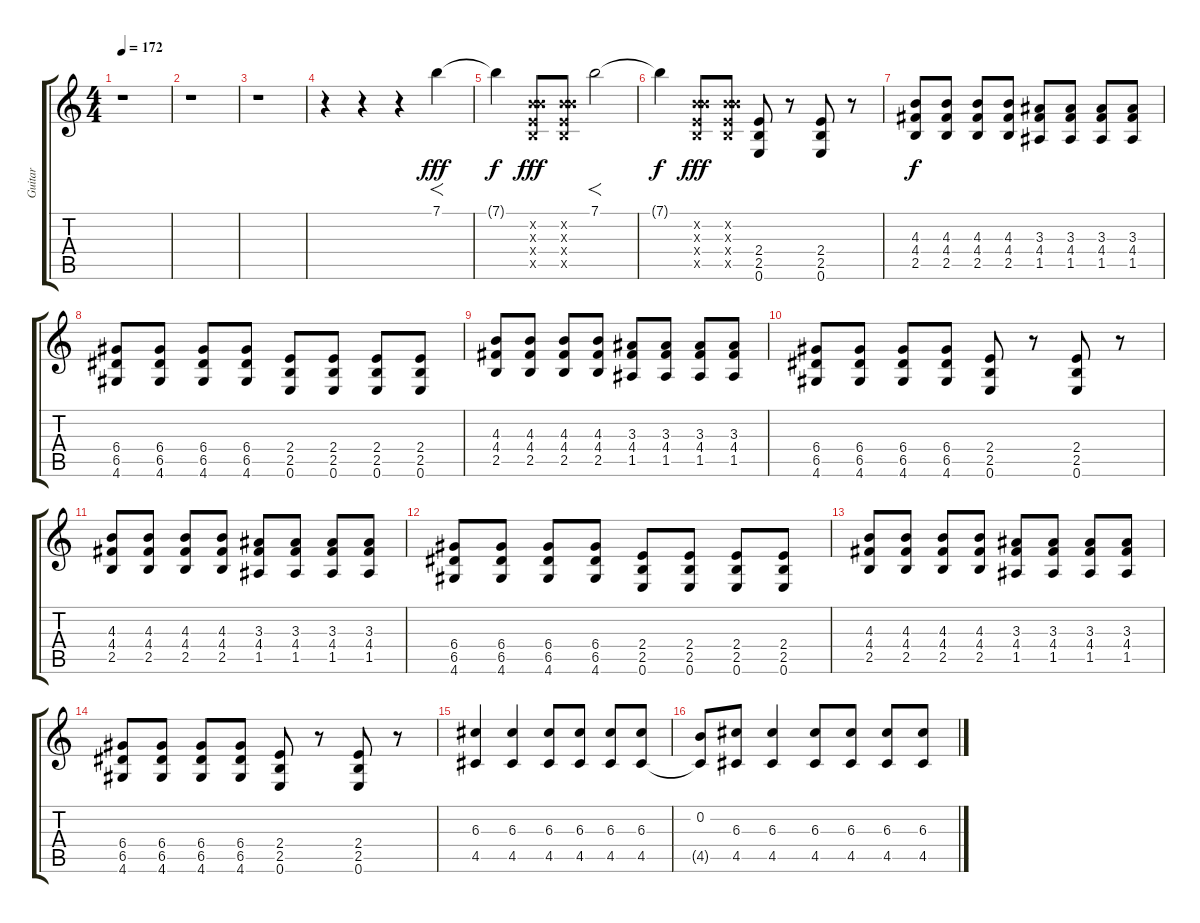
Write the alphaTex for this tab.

\track ("Guitar" "Guitar") {instrument distortionguitar}
\staff {score tabs}
\tuning (E4 B3 G3 D3 A2 E2) {hide}
\ts (4 4)
\tempo 172
\clef g2
\ks c
r.1{dy f} |
r.1 |
r.1 |
r.4 r.4 r.4 7.1.4{f dy fff} |
7.1{t}.4{dy f} (0.2{x} 4.3{x} 2.4{x} 2.5{x}).8{dy fff} (0.2{x} 4.3{x} 2.4{x} 2.5{x}).8 7.1.2{f} |
7.1{t}.4{dy f} (0.2{x} 4.3{x} 2.4{x} 2.5{x}).8{dy fff} (0.2{x} 4.3{x} 2.4{x} 2.5{x}).8 (2.4 2.5 0.6).8 r.8 (2.4 2.5 0.6).8 r.8 |
(4.3 4.4 2.5).8{dy f} (4.3 4.4 2.5).8 (4.3 4.4 2.5).8 (4.3 4.4 2.5).8 (3.3 4.4 1.5).8 (3.3 4.4 1.5).8 (3.3 4.4 1.5).8 (3.3 4.4 1.5).8 |
(6.4 6.5 4.6).8 (6.4 6.5 4.6).8 (6.4 6.5 4.6).8 (6.4 6.5 4.6).8 (2.4 2.5 0.6).8 (2.4 2.5 0.6).8 (2.4 2.5 0.6).8 (2.4 2.5 0.6).8 |
(4.3 4.4 2.5).8 (4.3 4.4 2.5).8 (4.3 4.4 2.5).8 (4.3 4.4 2.5).8 (3.3 4.4 1.5).8 (3.3 4.4 1.5).8 (3.3 4.4 1.5).8 (3.3 4.4 1.5).8 |
(6.4 6.5 4.6).8 (6.4 6.5 4.6).8 (6.4 6.5 4.6).8 (6.4 6.5 4.6).8 (2.4 2.5 0.6).8 r.8 (2.4 2.5 0.6).8 r.8 |
(4.3 4.4 2.5).8 (4.3 4.4 2.5).8 (4.3 4.4 2.5).8 (4.3 4.4 2.5).8 (3.3 4.4 1.5).8 (3.3 4.4 1.5).8 (3.3 4.4 1.5).8 (3.3 4.4 1.5).8 |
(6.4 6.5 4.6).8 (6.4 6.5 4.6).8 (6.4 6.5 4.6).8 (6.4 6.5 4.6).8 (2.4 2.5 0.6).8 (2.4 2.5 0.6).8 (2.4 2.5 0.6).8 (2.4 2.5 0.6).8 |
(4.3 4.4 2.5).8 (4.3 4.4 2.5).8 (4.3 4.4 2.5).8 (4.3 4.4 2.5).8 (3.3 4.4 1.5).8 (3.3 4.4 1.5).8 (3.3 4.4 1.5).8 (3.3 4.4 1.5).8 |
(6.4 6.5 4.6).8 (6.4 6.5 4.6).8 (6.4 6.5 4.6).8 (6.4 6.5 4.6).8 (2.4 2.5 0.6).8 r.8 (2.4 2.5 0.6).8 r.8 |
(6.3 4.5).4 (6.3 4.5).4 (6.3 4.5).8 (6.3 4.5).8 (6.3 4.5).8 (6.3 4.5).8 |
(0.2 4.5{t}).8 (6.3 4.5).8 (6.3 4.5).4 (6.3 4.5).8 (6.3 4.5).8 (6.3 4.5).8 (6.3 4.5).8
